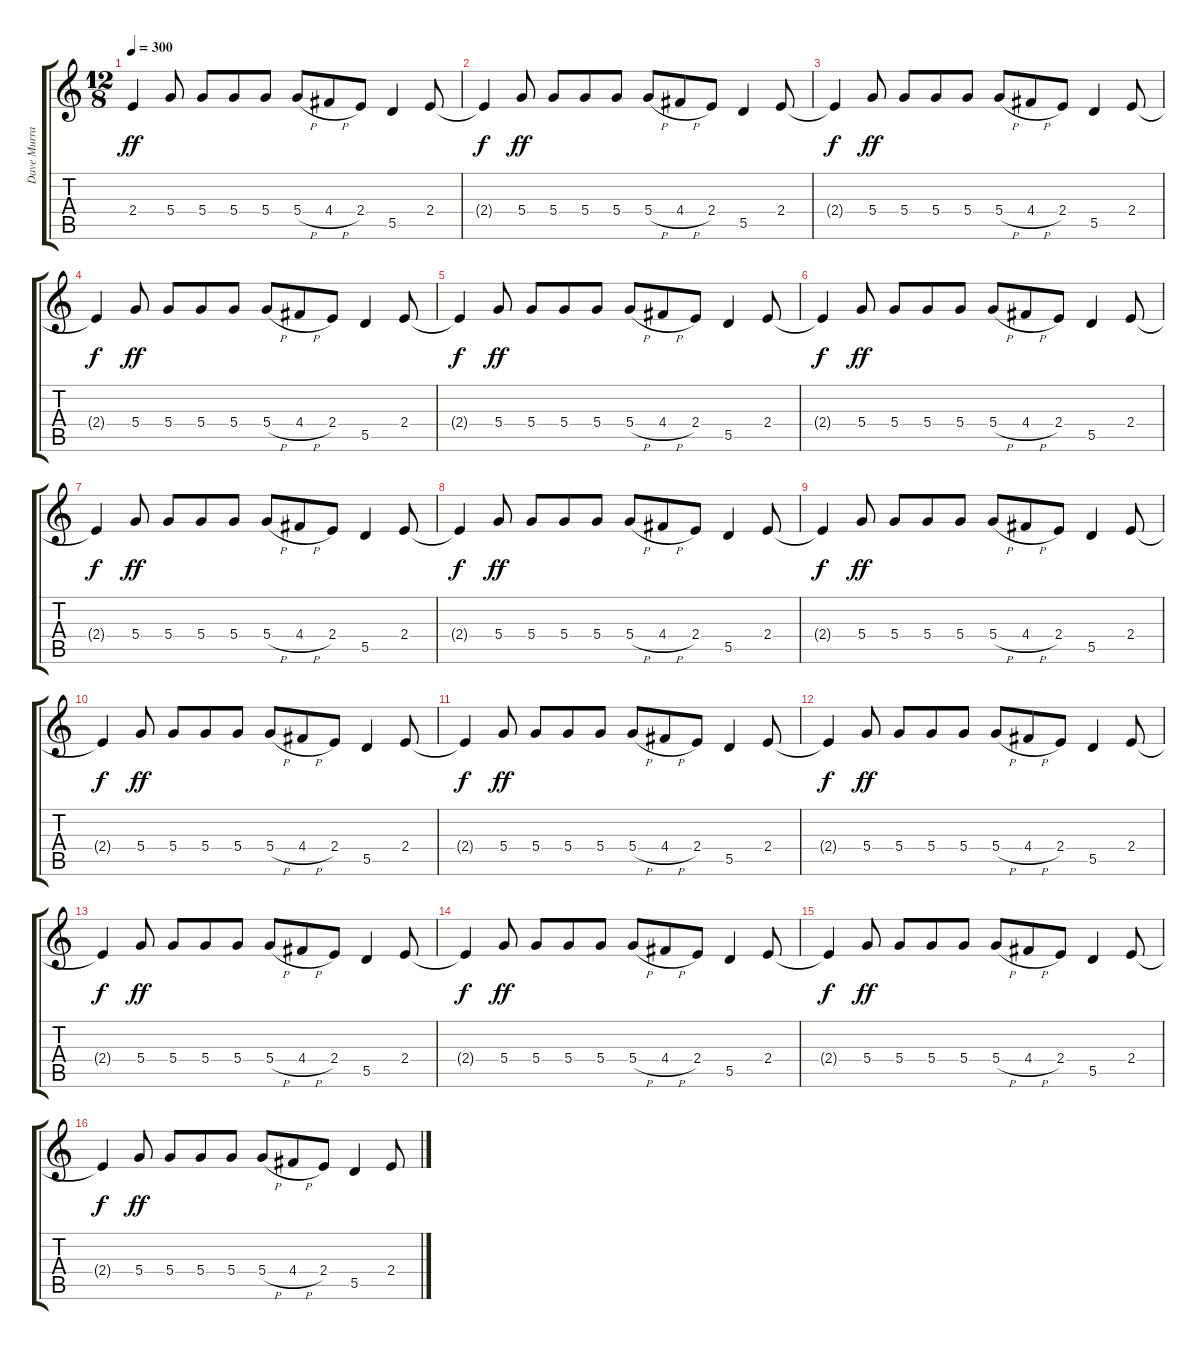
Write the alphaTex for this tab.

\track ("Dave Murray" "Dave Murra") {instrument overdrivenguitar}
\staff {score tabs}
\tuning (E4 B3 G3 D3 A2 E2) {hide}
\ts (12 8)
\tempo 300
\clef g2
\ks c
2.4.4{dy ff} 5.4.8 5.4.8 5.4.8 5.4.8 5.4{h}.8 4.4{h}.8 2.4.8 5.5.4 2.4.8 |
2.4{t}.4{dy f} 5.4.8{dy ff} 5.4.8 5.4.8 5.4.8 5.4{h}.8 4.4{h}.8 2.4.8 5.5.4 2.4.8 |
2.4{t}.4{dy f} 5.4.8{dy ff} 5.4.8 5.4.8 5.4.8 5.4{h}.8 4.4{h}.8 2.4.8 5.5.4 2.4.8 |
2.4{t}.4{dy f} 5.4.8{dy ff} 5.4.8 5.4.8 5.4.8 5.4{h}.8 4.4{h}.8 2.4.8 5.5.4 2.4.8 |
2.4{t}.4{dy f} 5.4.8{dy ff} 5.4.8 5.4.8 5.4.8 5.4{h}.8 4.4{h}.8 2.4.8 5.5.4 2.4.8 |
2.4{t}.4{dy f} 5.4.8{dy ff} 5.4.8 5.4.8 5.4.8 5.4{h}.8 4.4{h}.8 2.4.8 5.5.4 2.4.8 |
2.4{t}.4{dy f} 5.4.8{dy ff} 5.4.8 5.4.8 5.4.8 5.4{h}.8 4.4{h}.8 2.4.8 5.5.4 2.4.8 |
2.4{t}.4{dy f} 5.4.8{dy ff} 5.4.8 5.4.8 5.4.8 5.4{h}.8 4.4{h}.8 2.4.8 5.5.4 2.4.8 |
2.4{t}.4{dy f} 5.4.8{dy ff} 5.4.8 5.4.8 5.4.8 5.4{h}.8 4.4{h}.8 2.4.8 5.5.4 2.4.8 |
2.4{t}.4{dy f} 5.4.8{dy ff} 5.4.8 5.4.8 5.4.8 5.4{h}.8 4.4{h}.8 2.4.8 5.5.4 2.4.8 |
2.4{t}.4{dy f} 5.4.8{dy ff} 5.4.8 5.4.8 5.4.8 5.4{h}.8 4.4{h}.8 2.4.8 5.5.4 2.4.8 |
2.4{t}.4{dy f} 5.4.8{dy ff} 5.4.8 5.4.8 5.4.8 5.4{h}.8 4.4{h}.8 2.4.8 5.5.4 2.4.8 |
2.4{t}.4{dy f} 5.4.8{dy ff} 5.4.8 5.4.8 5.4.8 5.4{h}.8 4.4{h}.8 2.4.8 5.5.4 2.4.8 |
2.4{t}.4{dy f} 5.4.8{dy ff} 5.4.8 5.4.8 5.4.8 5.4{h}.8 4.4{h}.8 2.4.8 5.5.4 2.4.8 |
2.4{t}.4{dy f} 5.4.8{dy ff} 5.4.8 5.4.8 5.4.8 5.4{h}.8 4.4{h}.8 2.4.8 5.5.4 2.4.8 |
2.4{t}.4{dy f} 5.4.8{dy ff} 5.4.8 5.4.8 5.4.8 5.4{h}.8 4.4{h}.8 2.4.8 5.5.4 2.4.8
